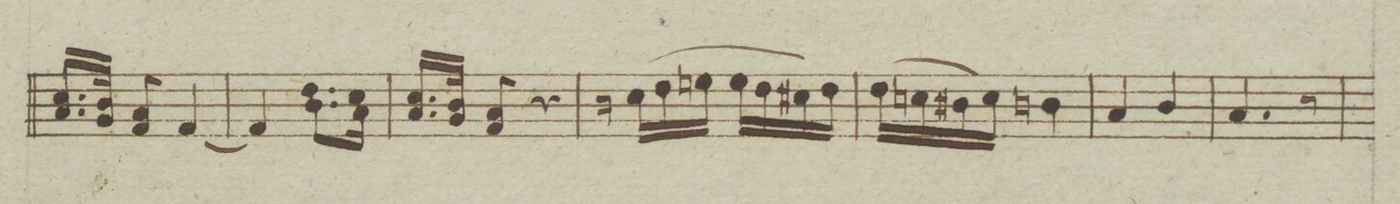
**kern	**dynam
*I"Viola	*
*clefC3	*
*k[f#]	*
*met(c)	*
*M2/4	*
16.dLL 16.B/	.
32cJJk 32A/	.
8B 8G/	.
[4G/	.
=142	=142
4G/]	.
8.eL 8.c\	.
16dJk 16B\	.
=143	=143
16.dLL 16.B/	.
32cJJk 32A/	.
8B 8G/	.
4r	.
=144	=144
16r	.
(16d\LL	.
16e\	.
16fn\JJ	.
16f\LL	.
16e\	.
16d#X\	.
16e\JJ)	.
=145	=145
(16e\LL	.
16dn\	.
16c#X\	.
16d\JJ)	.
4cn\	.
=146	=146
4B/	.
4c/	.
=147	=147
4.B/	.
8r	.
=148	=148
*-	*-
